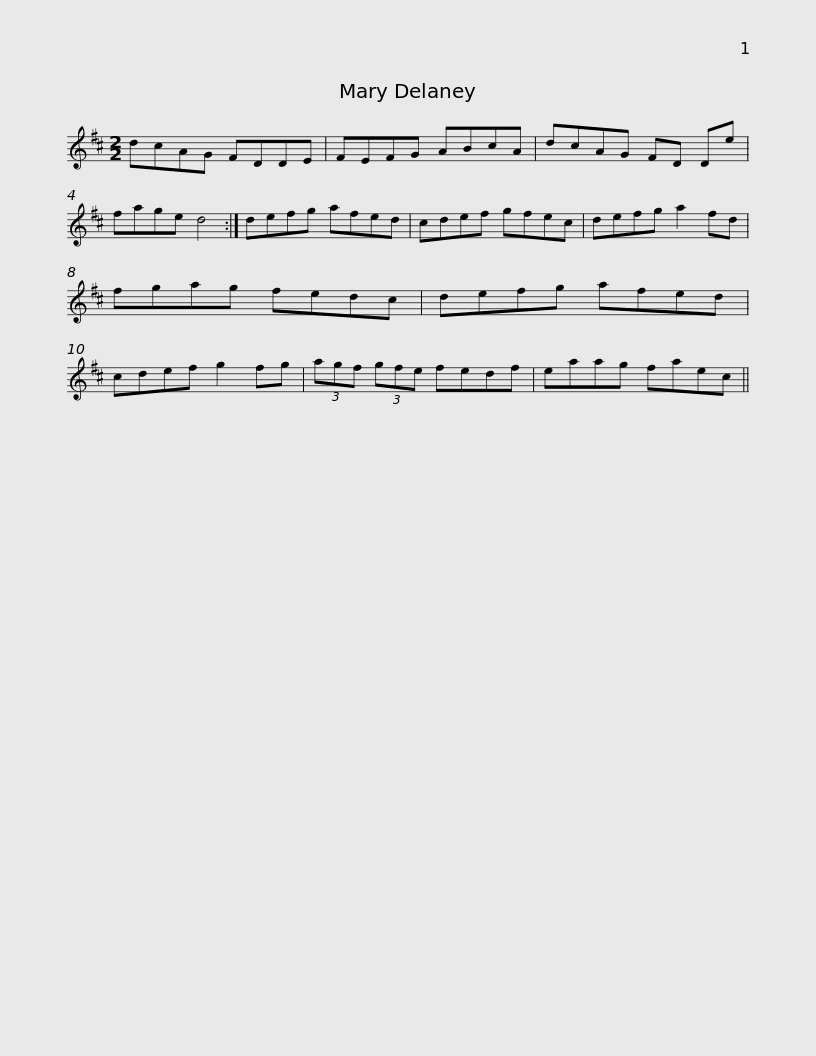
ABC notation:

X:1
L:1/8
M:2/2
I:linebreak $
K:D
V:1 treble
V:1
 dcAG FDDE | FEFG ABcA | dcAG FD De | fage d4 :| defg afed |$ %5
 cdef gfec | defg a2 fd | fgag fedc | defg afed | cdef g2 fg |$ %10
 (3agf (3gfe fedf | eaag faec || %12
